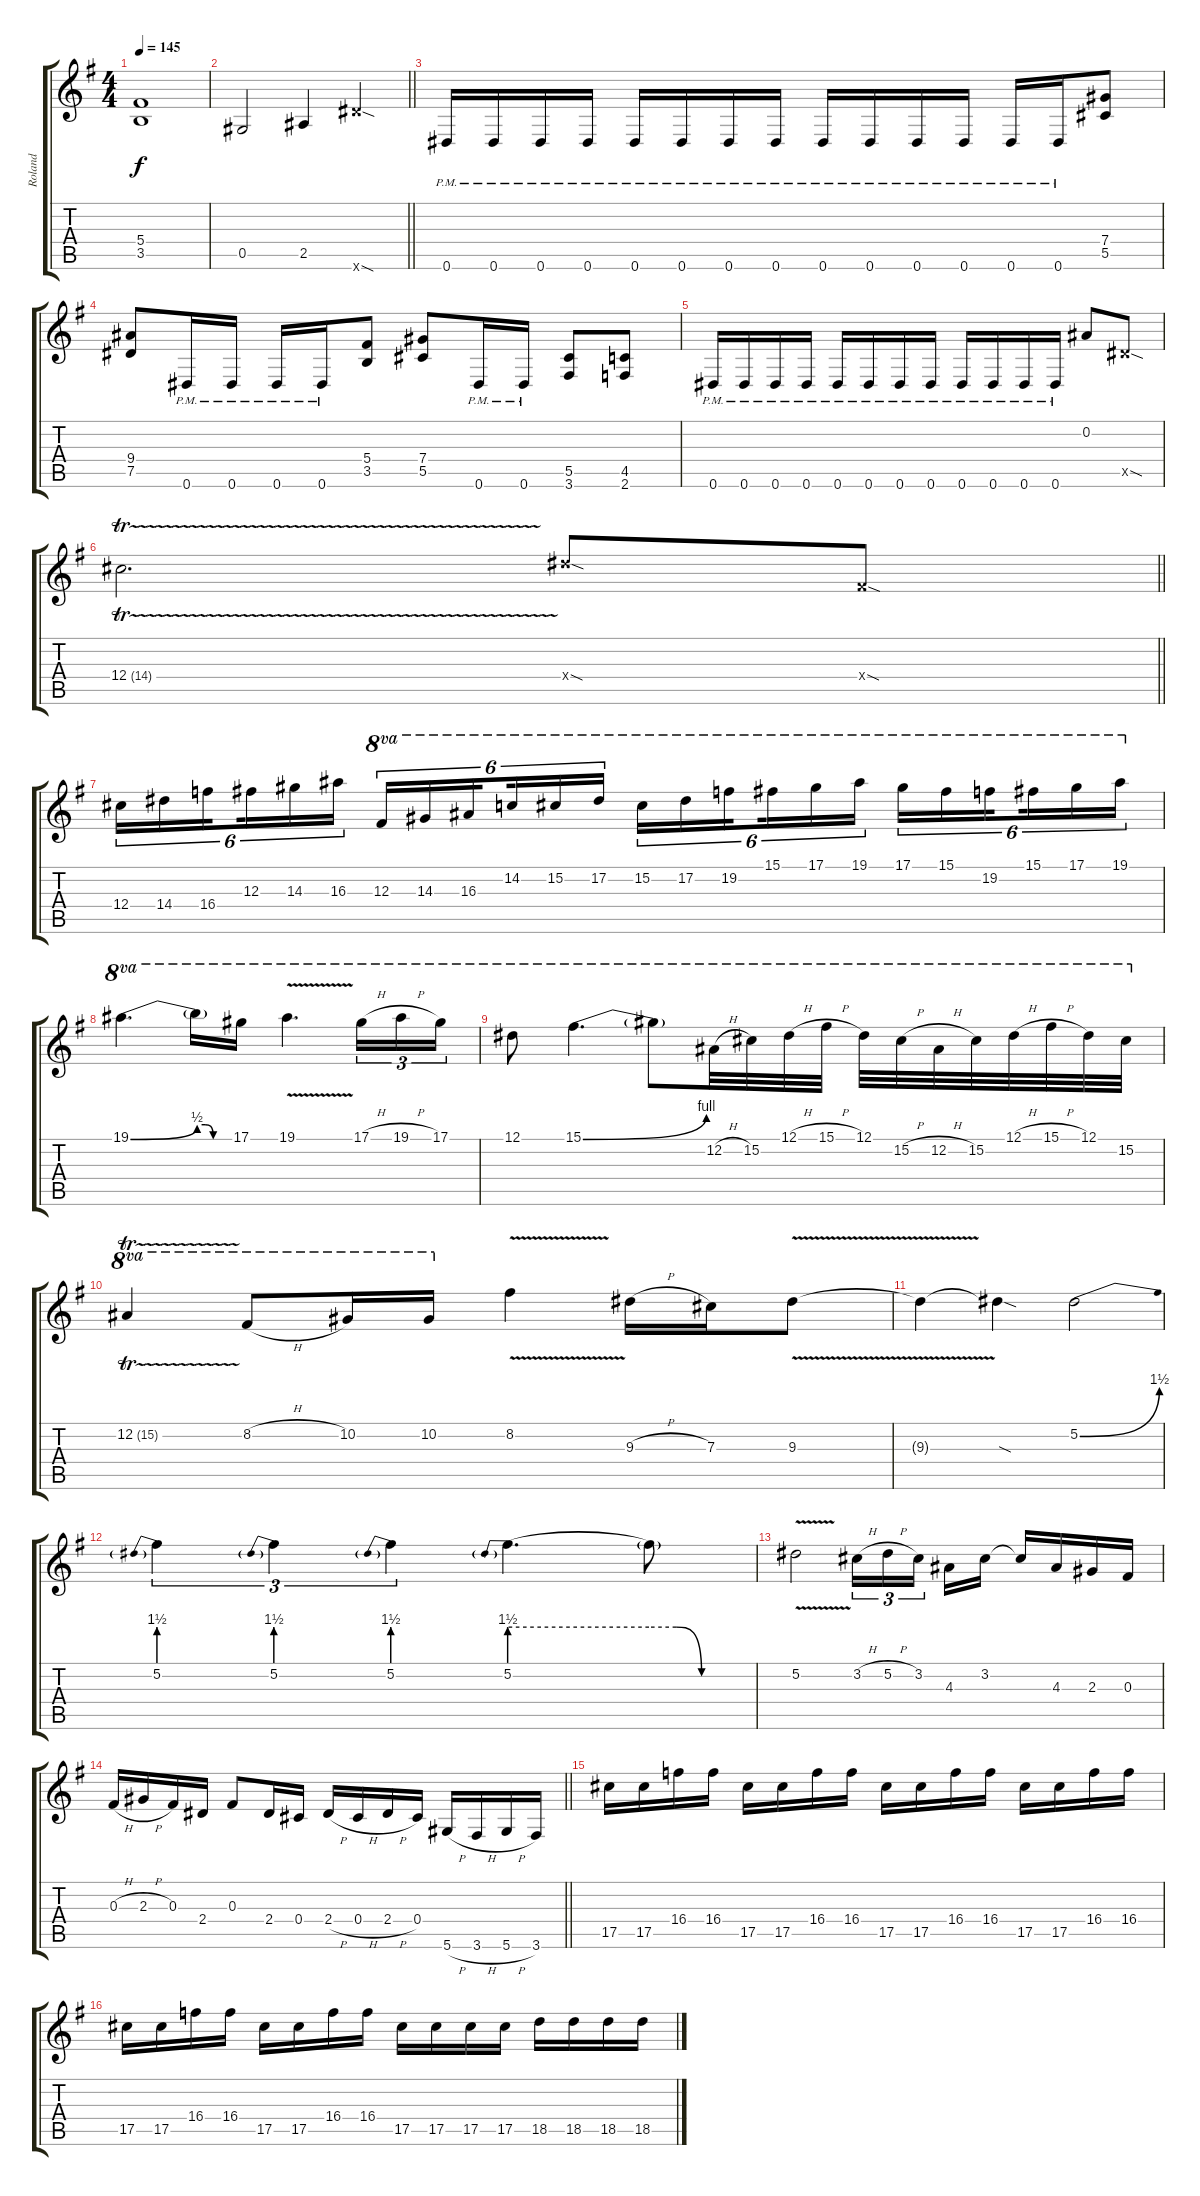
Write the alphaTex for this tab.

\track ("Roland" "Roland") {instrument distortionguitar}
\staff {score tabs}
\tuning (Eb4 Bb3 Gb3 Db3 Ab2 Eb2) {hide}
\ts (4 4)
\tempo 145
\clef g2
\ks eminor
(5.4 3.5).1{dy f} |
\barLineRight lightlight
0.5.2 2.5.4 12.6{sod x}.4 |
0.6{pm}.16 0.6{pm}.16 0.6{pm}.16 0.6{pm}.16 0.6{pm}.16 0.6{pm}.16 0.6{pm}.16 0.6{pm}.16 0.6{pm}.16 0.6{pm}.16 0.6{pm}.16 0.6{pm}.16 0.6{pm}.16 0.6{pm}.16 (7.4 5.5).8 |
(9.4 7.5).8 0.6{pm}.16 0.6{pm}.16 0.6{pm}.16 0.6{pm}.16 (5.4 3.5).8 (7.4 5.5).8 0.6{pm}.16 0.6{pm}.16 (5.5 3.6).8 (4.5 2.6).8 |
0.6{pm}.16 0.6{pm}.16 0.6{pm}.16 0.6{pm}.16 0.6{pm}.16 0.6{pm}.16 0.6{pm}.16 0.6{pm}.16 0.6{pm}.16 0.6{pm}.16 0.6{pm}.16 0.6{pm}.16 0.2.8 7.5{sod x}.8 |
\barLineRight lightlight
12.4{tr (14 64)}.2{d} 14.4{sod x}.8 5.4{sod x}.8 |
12.4.16{tu (6 4)} 14.4.16{tu (6 4)} 16.4.16{tu (6 4) beam splitsecondary} 12.3.16{tu (6 4)} 14.3.16{tu (6 4)} 16.3.16{tu (6 4)} 12.3.16{tu (6 4) ot 8va} 14.3.16{tu (6 4) ot 8va} 16.3.16{tu (6 4) ot 8va beam splitsecondary} 14.2.16{tu (6 4) ot 8va} 15.2.16{tu (6 4) ot 8va} 17.2.16{tu (6 4) ot 8va} 15.2.16{tu (6 4) ot 8va} 17.2.16{tu (6 4) ot 8va} 19.2.16{tu (6 4) ot 8va beam splitsecondary} 15.1.16{tu (6 4) ot 8va} 17.1.16{tu (6 4) ot 8va} 19.1.16{tu (6 4) ot 8va} 17.1.16{tu (6 4) ot 8va} 15.1.16{tu (6 4) ot 8va} 19.2.16{tu (6 4) ot 8va beam splitsecondary} 15.1.16{tu (6 4) ot 8va} 17.1.16{tu (6 4) ot 8va} 19.1.16{tu (6 4) ot 8va} |
19.1{be (bend 0 0 60 2)}.4{d ot 8va} 19.1{be (custom 0 2 15 2 30 0 60 0) t}.16{ot 8va} 17.1.16{ot 8va} 19.1{v}.4{d ot 8va} 17.1{h}.16{tu (3 2) ot 8va} 19.1{h}.16{tu (3 2) ot 8va} 17.1.16{tu (3 2) ot 8va} |
12.1.8{ot 8va} 15.1{be (bend 0 0 60 4)}.4{d ot 8va} 15.1{t}.8{ot 8va} 12.2{h}.32{ot 8va} 15.2.32{ot 8va} 12.1{h}.32{ot 8va} 15.1{h}.32{ot 8va} 12.1.32{ot 8va} 15.2{h}.32{ot 8va} 12.2{h}.32{ot 8va} 15.2.32{ot 8va} 12.1{h}.32{ot 8va} 15.1{h}.32{ot 8va} 12.1.32{ot 8va} 15.2.32{ot 8va} |
12.2{tr (15 64)}.4{ot 8va} 8.2{h}.8{ot 8va} 10.2.16{ot 8va} 10.2.16{ot 8va} 8.2{v}.4 9.3{h}.16 7.3.16 9.3{v}.8 |
9.3{t}.4 9.3{sod t}.4 5.2{be (bend 0 0 60 6)}.2 |
5.2{be (prebend 0 6 60 6)}.4{tu (3 2)} 5.2{be (prebend 0 6 60 6)}.4{tu (3 2)} 5.2{be (prebend 0 6 60 6)}.4{tu (3 2)} 5.2{be (prebend 0 6 60 6)}.4{d} 5.2{be (custom 0 6 15 6 30 0 60 0) t}.8 |
5.2{v}.2 3.2{h}.16{tu (3 2)} 5.2{h}.16{tu (3 2)} 3.2.16{tu (3 2) beam splitsecondary} 4.3.16 3.2.16 3.2{t}.16 4.3.16 2.3.16 0.3.16 |
\barLineRight lightlight
0.3{h}.16 2.3{h}.16 0.3.16 2.4.16 0.3.8 2.4.16 0.4.16 2.4{h}.16 0.4{h}.16 2.4{h}.16 0.4.16 5.6{h}.16 3.6{h}.16 5.6{h}.16 3.6.16 |
17.5.16 17.5.16 16.4.16 16.4.16 17.5.16 17.5.16 16.4.16 16.4.16 17.5.16 17.5.16 16.4.16 16.4.16 17.5.16 17.5.16 16.4.16 16.4.16 |
17.5.16 17.5.16 16.4.16 16.4.16 17.5.16 17.5.16 16.4.16 16.4.16 17.5.16 17.5.16 17.5.16 17.5.16 18.5.16 18.5.16 18.5.16 18.5.16
